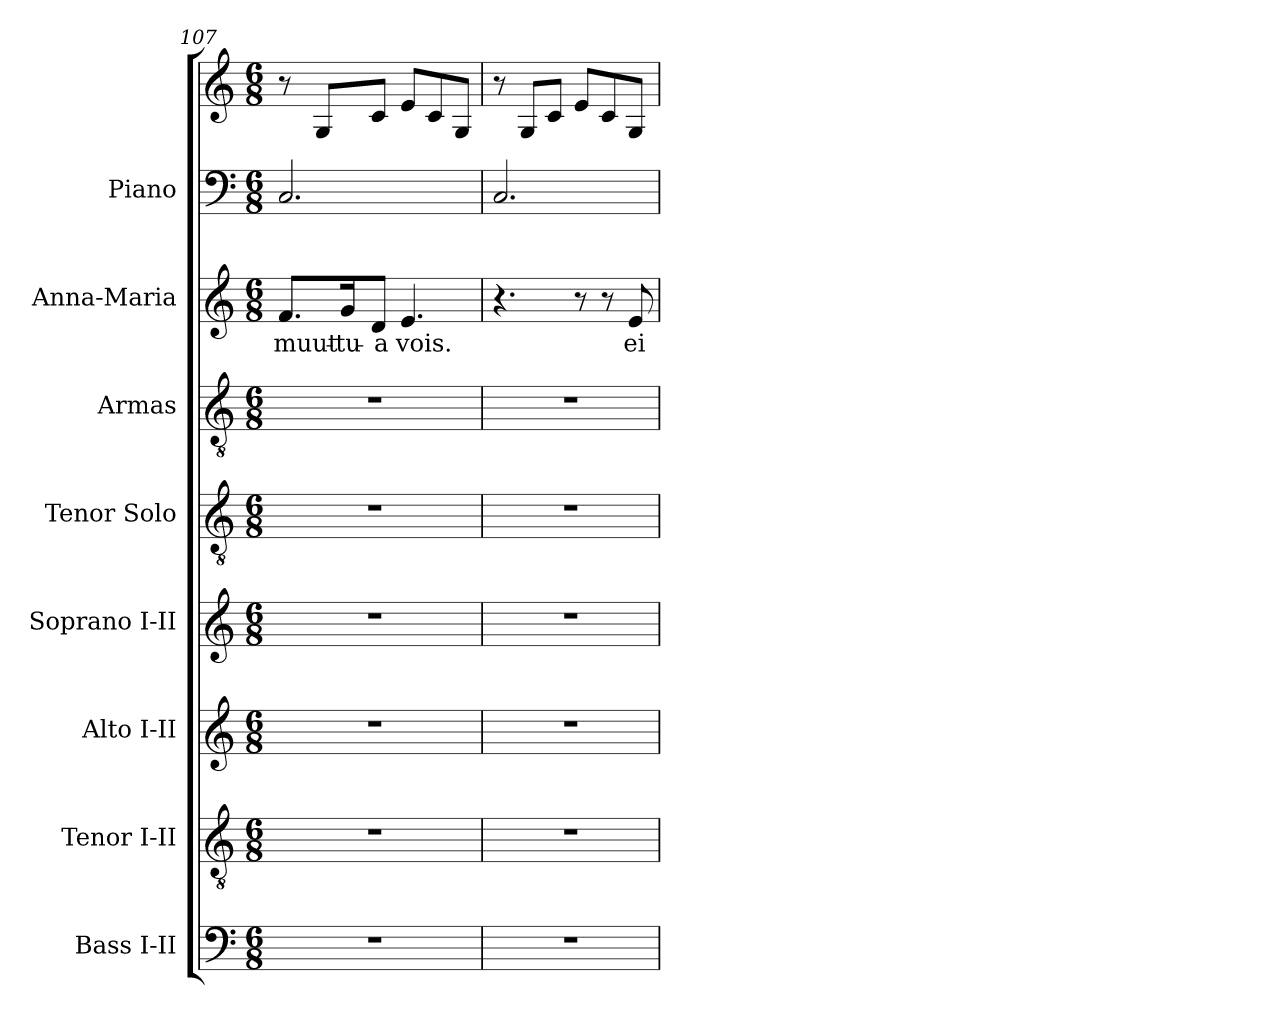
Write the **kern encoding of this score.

**kern	**kern	**kern	**kern	**kern	**kern	**kern	**text	**kern	**kern
*part8	*part7	*part6	*part5	*part4	*part3	*part2	*part2	*part1	*part1
*staff9	*staff8	*staff7	*staff6	*staff5	*staff4	*staff3	*staff3	*staff2	*staff1
*I"Bass I-II	*I"Tenor I-II	*I"Alto I-II	*I"Soprano I-II	*I"Tenor Solo	*I"Armas	*I"Anna-Maria	*	*I"Piano	*
*I'B.	*I'T.	*I'A.	*I'S.	*I'T. Solo	*I'Armas	*I'A-M	*	*I'Pno.	*
*clefF4	*clefGv2	*clefG2	*clefG2	*clefGv2	*clefGv2	*clefG2	*	*clefF4	*clefG2
*	*ITrd7c12	*	*	*ITrd7c12	*ITrd7c12	*	*	*	*
*k[]	*k[]	*k[]	*k[]	*k[]	*k[]	*k[]	*	*k[]	*k[]
*C:	*C:	*C:	*C:	*C:	*C:	*C:	*	*C:	*C:
*M6/8	*M6/8	*M6/8	*M6/8	*M6/8	*M6/8	*M6/8	*	*M6/8	*M6/8
=107	=107	=107	=107	=107	=107	=107	=107	=107	=107
!LO:N:vis=1	!LO:N:vis=1	!LO:N:vis=1	!LO:N:vis=1	!LO:N:vis=1	!LO:N:vis=1	!	!	!	!
!	!	!	!	!	!	!	!LO:LY:b:color=#000000	!	!
2.r	2.r	2.r	2.r	2.r	2.r	8.fi/L	muut-	2.Ci/	8r
.	.	.	.	.	.	.	.	.	8Gi/L
!	!	!	!	!	!	!	!LO:LY:b:color=#000000	!	!
.	.	.	.	.	.	16gi/k	-tu-	.	.
!	!	!	!	!	!	!	!LO:LY:b:color=#000000	!	!
.	.	.	.	.	.	8di/J	-a	.	8ci/J
!	!	!	!	!	!	!	!LO:LY:b:color=#000000	!	!
.	.	.	.	.	.	4.ei/	vois.	.	8ei/L
.	.	.	.	.	.	.	.	.	8ci/
.	.	.	.	.	.	.	.	.	8Gi/J
=108	=108	=108	=108	=108	=108	=108	=108	=108	=108
!LO:N:vis=1	!LO:N:vis=1	!LO:N:vis=1	!LO:N:vis=1	!LO:N:vis=1	!LO:N:vis=1	!	!	!	!
2.r	2.r	2.r	2.r	2.r	2.r	4.r	.	2.Ci/	8r
.	.	.	.	.	.	.	.	.	8Gi/L
.	.	.	.	.	.	.	.	.	8ci/J
.	.	.	.	.	.	8r	.	.	8ei/L
.	.	.	.	.	.	8r	.	.	8ci/
!	!	!	!	!	!	!	!LO:LY:b:color=#000000	!	!
.	.	.	.	.	.	8ei/	ei	.	8Gi/J
=	=	=	=	=	=	=	=	=	=
*-	*-	*-	*-	*-	*-	*-	*-	*-	*-
